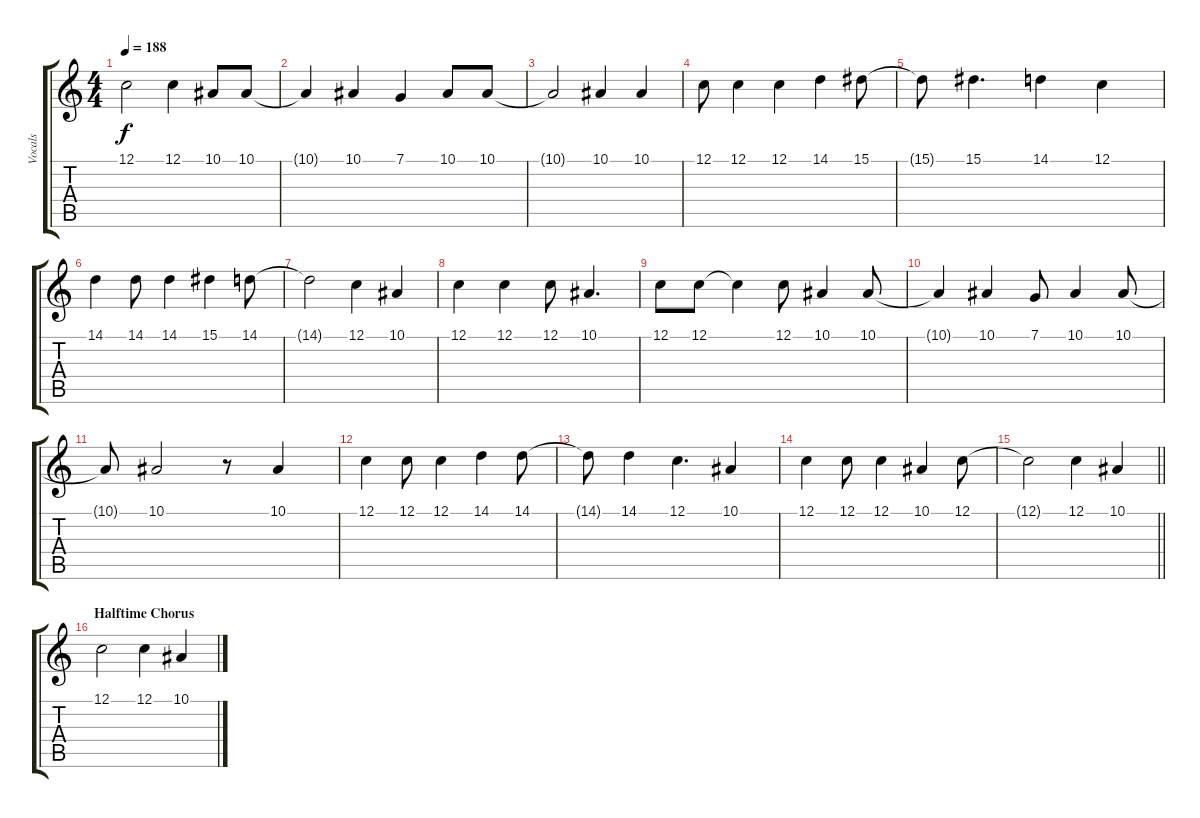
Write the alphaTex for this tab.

\track ("Vocals" "Vocals") {instrument lead1square}
\staff {score tabs}
\tuning (C4 G3 Eb3 Bb2 F2 C2) {hide}
\ts (4 4)
\tempo 188
\clef g2
\ks c
12.1.2{dy f} 12.1.4 10.1.8 10.1.8 |
10.1{t}.4 10.1.4 7.1.4 10.1.8 10.1.8 |
10.1{t}.2 10.1.4 10.1.4 |
12.1.8 12.1.4 12.1.4 14.1.4 15.1.8 |
15.1{t}.8 15.1.4{d} 14.1.4 12.1.4 |
14.1.4 14.1.8 14.1.4 15.1.4 14.1.8 |
14.1{t}.2 12.1.4 10.1.4 |
12.1.4 12.1.4 12.1.8 10.1.4{d} |
12.1.8 12.1.8 12.1{t}.4 12.1.8 10.1.4 10.1.8 |
10.1{t}.4 10.1.4 7.1.8 10.1.4 10.1.8 |
10.1{t}.8 10.1.2 r.8 10.1.4 |
12.1.4 12.1.8 12.1.4 14.1.4 14.1.8 |
14.1{t}.8 14.1.4 12.1.4{d} 10.1.4 |
12.1.4 12.1.8 12.1.4 10.1.4 12.1.8 |
\barLineRight lightlight
12.1{t}.2 12.1.4 10.1.4 |
\section ("" "Halftime Chorus")
12.1.2 12.1.4 10.1.4
